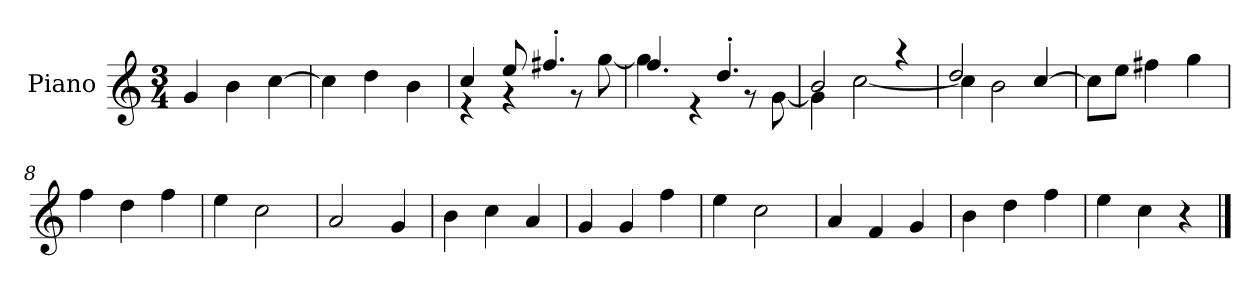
**kern
*part1
*staff1
*I"Piano
*I'P-no
*clefG2
*k[]
*M3/4
*MM178
=1
4g/
4b\
[4cc\
=2
4cc\]
4dd\
4b\
=3
*^
4cc/	4r
8ee/	4r
4.ff#X'/	.
.	8r
.	[8gg\
=4	=4
4.ff/	4gg\]
.	4r
4.dd'/	.
.	8r
.	[8g\
=5	=5
2b/	4g\]
.	[2cc\
4r	.
=6	=6
2dd/	4cc\]
.	2b\
[4cc/	.
*v	*v
=7
8cc\L]
8ee\J
4ff#X\
4gg\
=8
4ff\
4dd\
4ff\
=9
4ee\
2cc\
!!LO:LB:g=z
=10
2a/
4g/
=11
4b\
4cc\
4a/
=12
4g/
4g/
4ff\
=13
4ee\
2cc\
=14
4a/
4f/
4g/
=15
4b\
4dd\
4ff\
=16
4ee\
4cc\
4r
==
*-
